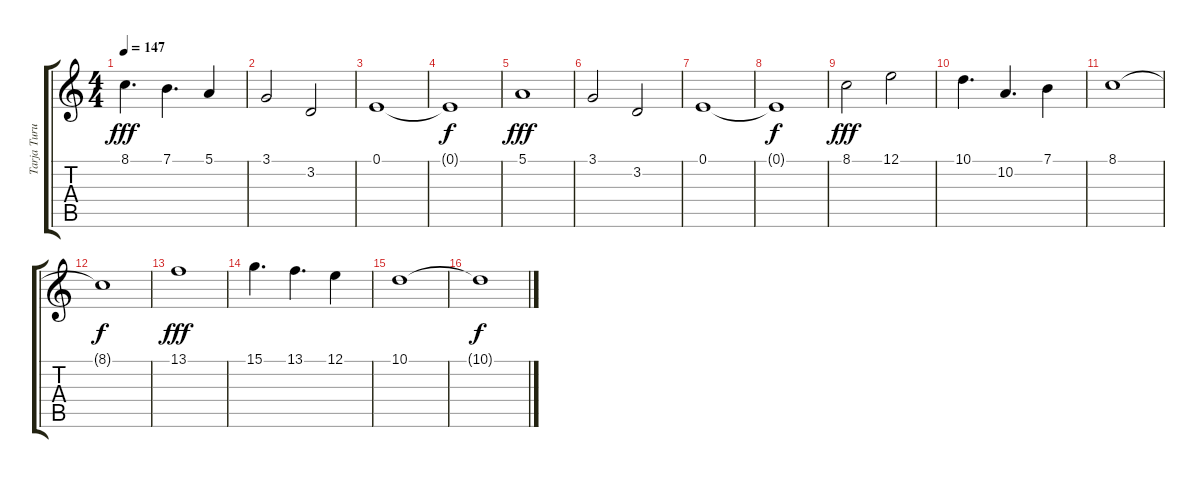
\track ("Tarja Turunen" "Tarja Turu") {instrument choiraahs}
\staff {score tabs}
\tuning (E4 B3 G3 D3 A2 E2) {hide}
\ts (4 4)
\tempo 147
\clef g2
\ks c
8.1.4{d dy fff instrument choiraahs} 7.1.4{d} 5.1.4 |
3.1.2 3.2.2 |
0.1.1 |
0.1{t}.1{dy f} |
5.1.1{dy fff} |
3.1.2 3.2.2 |
0.1.1 |
0.1{t}.1{dy f} |
8.1.2{dy fff} 12.1.2 |
10.1.4{d} 10.2.4{d} 7.1.4 |
8.1.1 |
8.1{t}.1{dy f} |
13.1.1{dy fff} |
15.1.4{d} 13.1.4{d} 12.1.4 |
10.1.1 |
10.1{t}.1{dy f}
